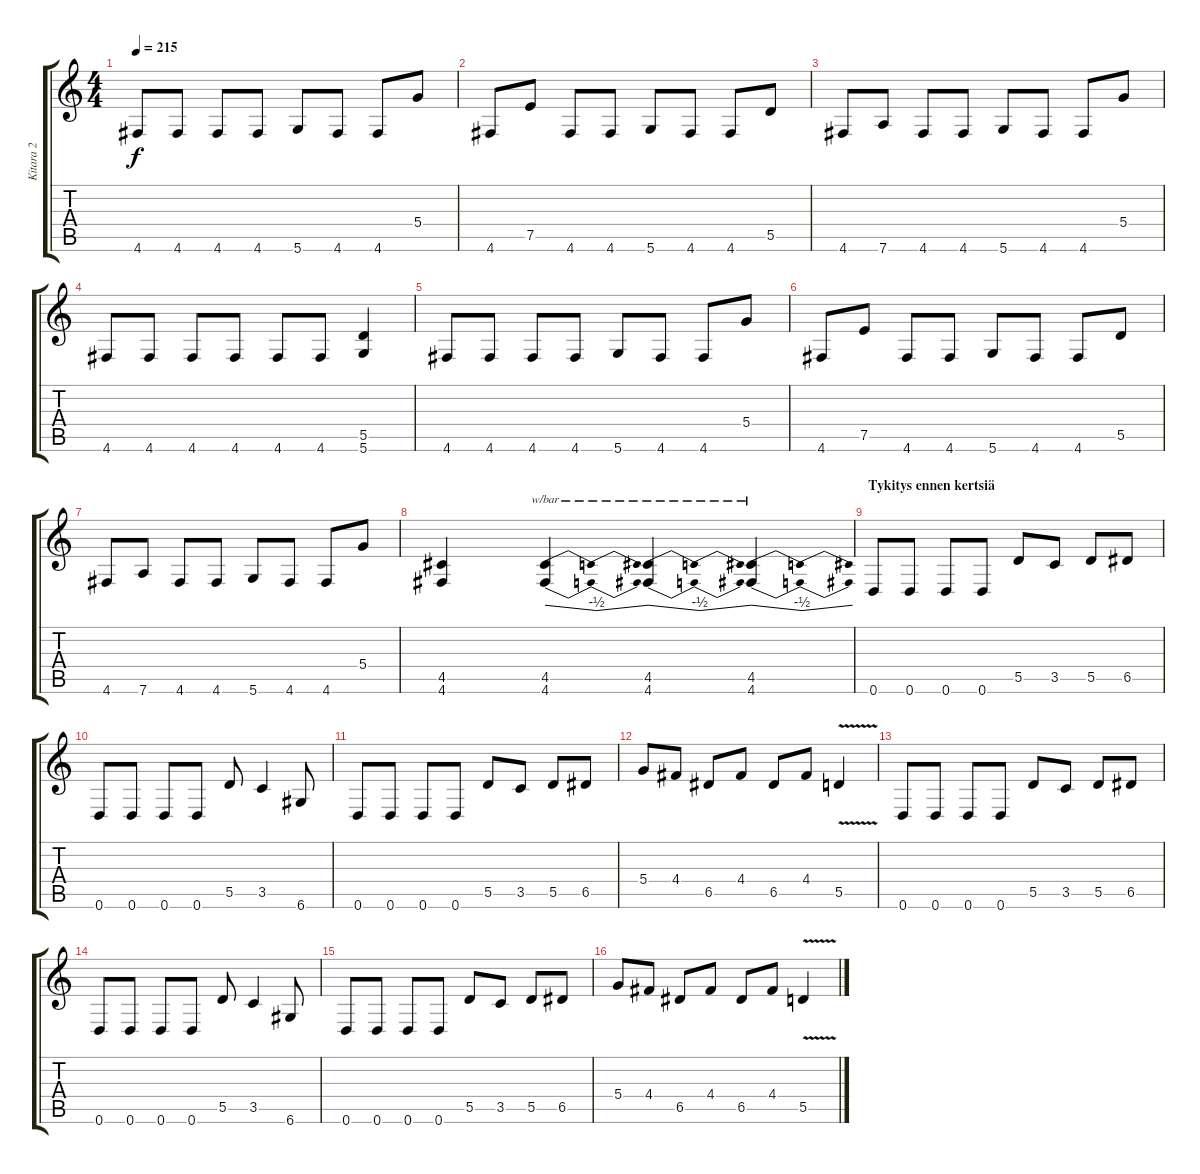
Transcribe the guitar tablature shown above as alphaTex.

\track ("Kitara 2" "Kitara 2") {instrument distortionguitar}
\staff {score tabs}
\tuning (E4 B3 G3 D3 A2 D2) {hide}
\ts (4 4)
\tempo 215
\clef g2
\ks c
4.6.8{dy f} 4.6.8 4.6.8 4.6.8 5.6.8 4.6.8 4.6.8 5.4.8 |
4.6.8 7.5.8 4.6.8 4.6.8 5.6.8 4.6.8 4.6.8 5.5.8 |
4.6.8 7.6.8 4.6.8 4.6.8 5.6.8 4.6.8 4.6.8 5.4.8 |
4.6.8 4.6.8 4.6.8 4.6.8 4.6.8 4.6.8 (5.5 5.6).4 |
4.6.8 4.6.8 4.6.8 4.6.8 5.6.8 4.6.8 4.6.8 5.4.8 |
4.6.8 7.5.8 4.6.8 4.6.8 5.6.8 4.6.8 4.6.8 5.5.8 |
4.6.8 7.6.8 4.6.8 4.6.8 5.6.8 4.6.8 4.6.8 5.4.8 |
(4.5 4.6).4 (4.5 4.6).4{tbe (dip default 0 0 30 -2 60 0)} (4.5 4.6).4{tbe (dip default 0 0 30 -2 60 0)} (4.5 4.6).4{tbe (dip default 0 0 30 -2 60 0)} |
\section ("" "Tykitys ennen kertsiä")
0.6.8 0.6.8 0.6.8 0.6.8 5.5.8 3.5.8 5.5.8 6.5.8 |
0.6.8 0.6.8 0.6.8 0.6.8 5.5.8 3.5.4 6.6.8 |
0.6.8 0.6.8 0.6.8 0.6.8 5.5.8 3.5.8 5.5.8 6.5.8 |
5.4.8 4.4.8 6.5.8 4.4.8 6.5.8 4.4.8 5.5{v}.4 |
0.6.8 0.6.8 0.6.8 0.6.8 5.5.8 3.5.8 5.5.8 6.5.8 |
0.6.8 0.6.8 0.6.8 0.6.8 5.5.8 3.5.4 6.6.8 |
0.6.8 0.6.8 0.6.8 0.6.8 5.5.8 3.5.8 5.5.8 6.5.8 |
5.4.8 4.4.8 6.5.8 4.4.8 6.5.8 4.4.8 5.5{v}.4
